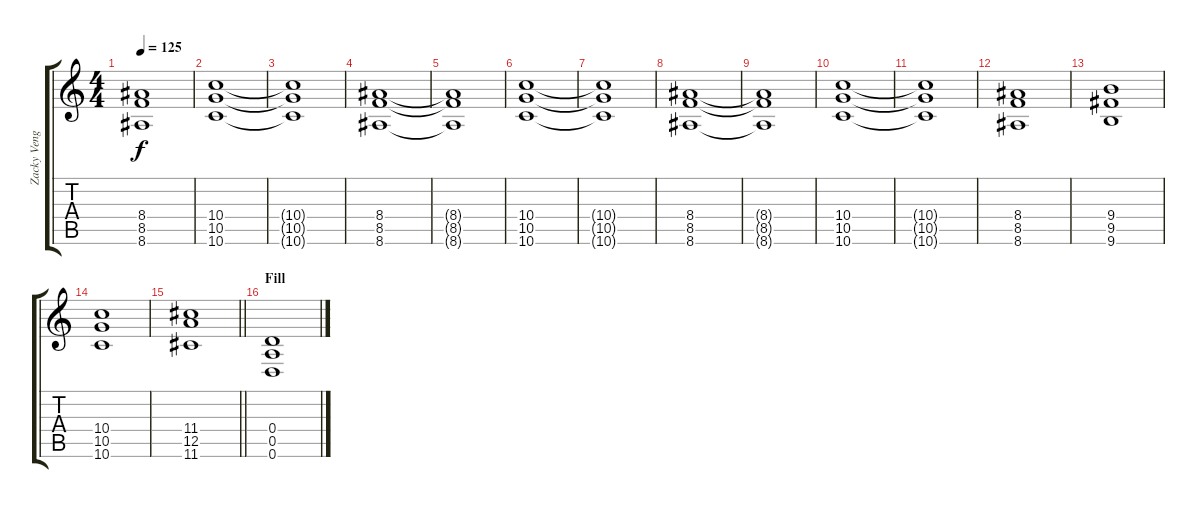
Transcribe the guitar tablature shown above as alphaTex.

\track ("Zacky Vengeance" "Zacky Veng") {instrument distortionguitar}
\staff {score tabs}
\tuning (E4 B3 G3 D3 A2 D2) {hide}
\ts (4 4)
\tempo 125
\clef g2
\ks c
(8.4{t} 8.5{t} 8.6{t}).1{dy f} |
(10.4 10.5 10.6).1 |
(10.4{t} 10.5{t} 10.6{t}).1 |
(8.4 8.5 8.6).1 |
(8.4{t} 8.5{t} 8.6{t}).1 |
(10.4 10.5 10.6).1 |
(10.4{t} 10.5{t} 10.6{t}).1 |
(8.4 8.5 8.6).1 |
(8.4{t} 8.5{t} 8.6{t}).1 |
(10.4 10.5 10.6).1 |
(10.4{t} 10.5{t} 10.6{t}).1 |
(8.4 8.5 8.6).1 |
(9.4 9.5 9.6).1 |
(10.4 10.5 10.6).1 |
\barLineRight lightlight
(11.4 12.5 11.6).1 |
\section ("" "Fill")
(0.4 0.5 0.6).1
